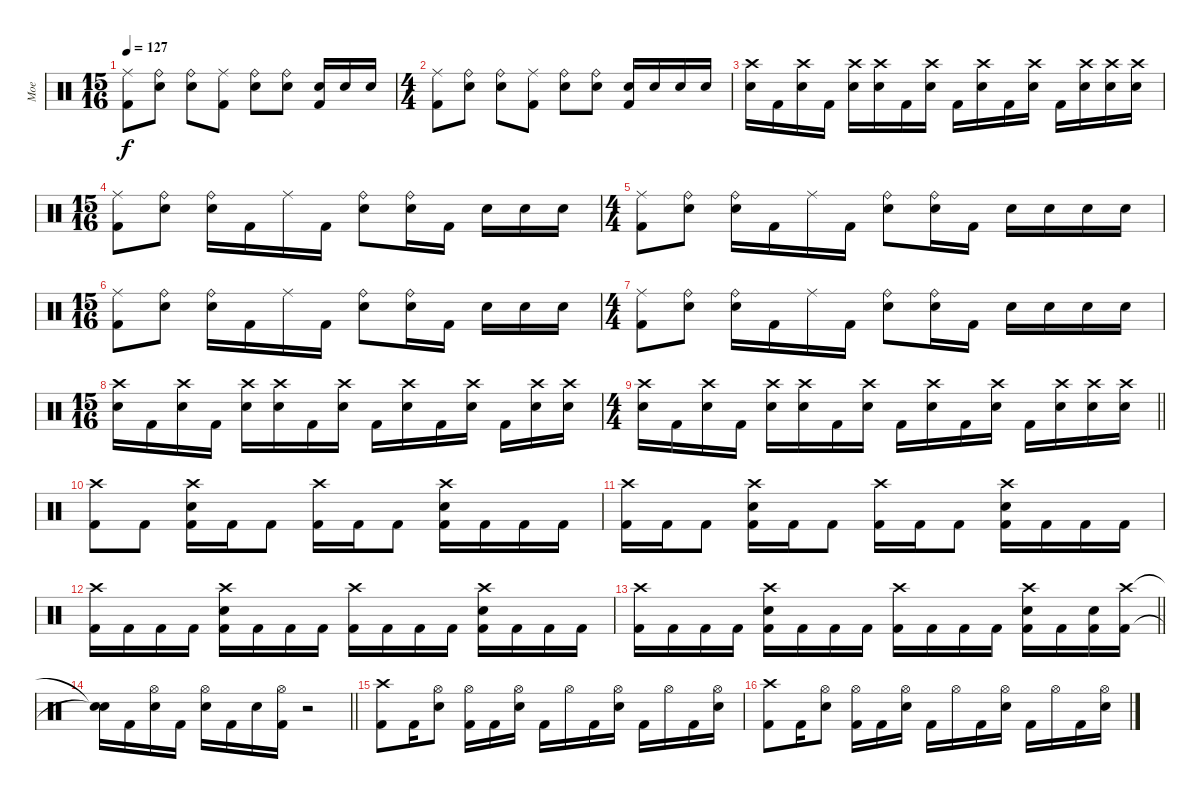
\track ("Moe" "Moe") {instrument percussion}
\staff {score}
\articulation defaults
\ts (15 16)
\tempo 127
\clef neutral
\ks c
("Ride (middle)" "Kick (hit) 2").8{dy f} ("Ride (bell)" "Electric Snare (hit)").8 ("Ride (bell)" "Electric Snare (hit)").8 ("Ride (middle)" "Kick (hit) 2").8 ("Ride (bell)" "Electric Snare (hit)").8 ("Ride (bell)" "Electric Snare (hit)").8 ("Electric Snare (hit)" "Kick (hit) 2").16 "Electric Snare (hit)".16 "Electric Snare (hit)".16 |
\ts (4 4)
("Ride (middle)" "Kick (hit) 2").8 ("Ride (bell)" "Electric Snare (hit)").8 ("Ride (bell)" "Electric Snare (hit)").8 ("Ride (middle)" "Kick (hit) 2").8 ("Ride (bell)" "Electric Snare (hit)").8 ("Ride (bell)" "Electric Snare (hit)").8 ("Electric Snare (hit)" "Kick (hit) 2").16 "Electric Snare (hit)".16 "Electric Snare (hit)".16 "Electric Snare (hit)".16 |
("Crash high (hit)" "Electric Snare (hit)").16 "Kick (hit) 2".16 ("Crash high (hit)" "Electric Snare (hit)").16 "Kick (hit) 2".16 ("Crash high (hit)" "Electric Snare (hit)").16 ("Crash high (hit)" "Electric Snare (hit)").16 "Kick (hit) 2".16 ("Crash high (hit)" "Electric Snare (hit)").16 "Kick (hit) 2".16 ("Crash high (hit)" "Electric Snare (hit)").16 "Kick (hit) 2".16 ("Crash high (hit)" "Electric Snare (hit)").16 "Kick (hit) 2".16 ("Crash high (hit)" "Electric Snare (hit)").16 ("Crash high (hit)" "Electric Snare (hit)").16 ("Crash high (hit)" "Electric Snare (hit)").16 |
\ts (15 16)
("Ride (middle)" "Kick (hit) 2").8 ("Ride (bell)" "Electric Snare (hit)").8 ("Ride (bell)" "Electric Snare (hit)").16 "Kick (hit) 2".16 "Ride (middle)".16 "Kick (hit) 2".16 ("Ride (bell)" "Electric Snare (hit)").8 ("Ride (bell)" "Electric Snare (hit)").16 "Kick (hit) 2".16 "Electric Snare (hit)".16 "Electric Snare (hit)".16 "Electric Snare (hit)".16 |
\ts (4 4)
("Ride (middle)" "Kick (hit) 2").8 ("Ride (bell)" "Electric Snare (hit)").8 ("Ride (bell)" "Electric Snare (hit)").16 "Kick (hit) 2".16 "Ride (middle)".16 "Kick (hit) 2".16 ("Ride (bell)" "Electric Snare (hit)").8 ("Ride (bell)" "Electric Snare (hit)").16 "Kick (hit) 2".16 "Electric Snare (hit)".16 "Electric Snare (hit)".16 "Electric Snare (hit)".16 "Electric Snare (hit)".16 |
\ts (15 16)
("Ride (middle)" "Kick (hit) 2").8 ("Ride (bell)" "Electric Snare (hit)").8 ("Ride (bell)" "Electric Snare (hit)").16 "Kick (hit) 2".16 "Ride (middle)".16 "Kick (hit) 2".16 ("Ride (bell)" "Electric Snare (hit)").8 ("Ride (bell)" "Electric Snare (hit)").16 "Kick (hit) 2".16 "Electric Snare (hit)".16 "Electric Snare (hit)".16 "Electric Snare (hit)".16 |
\ts (4 4)
("Ride (middle)" "Kick (hit) 2").8 ("Ride (bell)" "Electric Snare (hit)").8 ("Ride (bell)" "Electric Snare (hit)").16 "Kick (hit) 2".16 "Ride (middle)".16 "Kick (hit) 2".16 ("Ride (bell)" "Electric Snare (hit)").8 ("Ride (bell)" "Electric Snare (hit)").16 "Kick (hit) 2".16 "Electric Snare (hit)".16 "Electric Snare (hit)".16 "Electric Snare (hit)".16 "Electric Snare (hit)".16 |
\ts (15 16)
("Crash high (hit)" "Electric Snare (hit)").16 "Kick (hit) 2".16 ("Crash high (hit)" "Electric Snare (hit)").16 "Kick (hit) 2".16 ("Crash high (hit)" "Electric Snare (hit)").16 ("Crash high (hit)" "Electric Snare (hit)").16 "Kick (hit) 2".16 ("Crash high (hit)" "Electric Snare (hit)").16 "Kick (hit) 2".16 ("Crash high (hit)" "Electric Snare (hit)").16 "Kick (hit) 2".16 ("Crash high (hit)" "Electric Snare (hit)").16 "Kick (hit) 2".16 ("Crash high (hit)" "Electric Snare (hit)").16 ("Crash high (hit)" "Electric Snare (hit)").16 |
\ts (4 4)
\barLineRight lightlight
("Crash high (hit)" "Electric Snare (hit)").16 "Kick (hit) 2".16 ("Crash high (hit)" "Electric Snare (hit)").16 "Kick (hit) 2".16 ("Crash high (hit)" "Electric Snare (hit)").16 ("Crash high (hit)" "Electric Snare (hit)").16 "Kick (hit) 2".16 ("Crash high (hit)" "Electric Snare (hit)").16 "Kick (hit) 2".16 ("Crash high (hit)" "Electric Snare (hit)").16 "Kick (hit) 2".16 ("Crash high (hit)" "Electric Snare (hit)").16 "Kick (hit) 2".16 ("Crash high (hit)" "Electric Snare (hit)").16 ("Crash high (hit)" "Electric Snare (hit)").16 ("Crash high (hit)" "Electric Snare (hit)").16 |
("Crash high (hit)" "Kick (hit) 2").8 "Kick (hit) 2".8 ("Crash high (hit)" "Electric Snare (hit)" "Kick (hit) 2").16 "Kick (hit) 2".16 "Kick (hit) 2".8 ("Crash high (hit)" "Kick (hit) 2").16 "Kick (hit) 2".16 "Kick (hit) 2".8 ("Crash high (hit)" "Electric Snare (hit)" "Kick (hit) 2").16 "Kick (hit) 2".16 "Kick (hit) 2".16 "Kick (hit) 2".16 |
("Crash high (hit)" "Kick (hit) 2").16 "Kick (hit) 2".16 "Kick (hit) 2".8 ("Crash high (hit)" "Electric Snare (hit)" "Kick (hit) 2").16 "Kick (hit) 2".16 "Kick (hit) 2".8 ("Crash high (hit)" "Kick (hit) 2").16 "Kick (hit) 2".16 "Kick (hit) 2".8 ("Crash high (hit)" "Electric Snare (hit)" "Kick (hit) 2").16 "Kick (hit) 2".16 "Kick (hit) 2".16 "Kick (hit) 2".16 |
("Crash high (hit)" "Kick (hit) 2").16 "Kick (hit) 2".16 "Kick (hit) 2".16 "Kick (hit) 2".16 ("Crash high (hit)" "Electric Snare (hit)" "Kick (hit) 2").16 "Kick (hit) 2".16 "Kick (hit) 2".16 "Kick (hit) 2".16 ("Crash high (hit)" "Kick (hit) 2").16 "Kick (hit) 2".16 "Kick (hit) 2".16 "Kick (hit) 2".16 ("Crash high (hit)" "Electric Snare (hit)" "Kick (hit) 2").16 "Kick (hit) 2".16 "Kick (hit) 2".16 "Kick (hit) 2".16 |
\barLineRight lightlight
("Crash high (hit)" "Kick (hit) 2").16 "Kick (hit) 2".16 "Kick (hit) 2".16 "Kick (hit) 2".16 ("Crash high (hit)" "Electric Snare (hit)" "Kick (hit) 2").16 "Kick (hit) 2".16 "Kick (hit) 2".16 "Kick (hit) 2".16 ("Crash high (hit)" "Kick (hit) 2").16 "Kick (hit) 2".16 "Kick (hit) 2".16 "Kick (hit) 2".16 ("Crash high (hit)" "Electric Snare (hit)" "Kick (hit) 2").16 "Kick (hit) 2".16 ("Electric Snare (hit)" "Kick (hit) 2").16 ("Crash high (hit)" "Kick (hit) 2").16 |
\barLineRight lightlight
("Snare (hit)"{t} "Snare (hit)"{t}).16 "Kick (hit) 2".16 ("Hi-Hat (open)" "Electric Snare (hit)").16 "Kick (hit) 2".16 ("Hi-Hat (open)" "Electric Snare (hit)").16 "Kick (hit) 2".16 "Electric Snare (hit)".16 ("Hi-Hat (open)" "Kick (hit) 2").16 r.2 |
("Crash high (hit)" "Kick (hit) 2").8 "Kick (hit) 2".16 ("Hi-Hat (open)" "Electric Snare (hit)").8 ("Hi-Hat (open)" "Kick (hit) 2").16 "Kick (hit) 2".16 ("Hi-Hat (open)" "Electric Snare (hit)").16 "Kick (hit) 2".16 "Hi-Hat (open)".16 "Kick (hit) 2".16 ("Hi-Hat (open)" "Electric Snare (hit)").16 "Kick (hit) 2".16 "Hi-Hat (open)".16 "Kick (hit) 2".16 ("Hi-Hat (open)" "Electric Snare (hit)").16 |
("Crash high (hit)" "Kick (hit) 2").8 "Kick (hit) 2".16 ("Hi-Hat (open)" "Electric Snare (hit)").8 ("Hi-Hat (open)" "Kick (hit) 2").16 "Kick (hit) 2".16 ("Hi-Hat (open)" "Electric Snare (hit)").16 "Kick (hit) 2".16 "Hi-Hat (open)".16 "Kick (hit) 2".16 ("Hi-Hat (open)" "Electric Snare (hit)").16 "Kick (hit) 2".16 "Hi-Hat (open)".16 "Kick (hit) 2".16 ("Hi-Hat (open)" "Electric Snare (hit)").16
